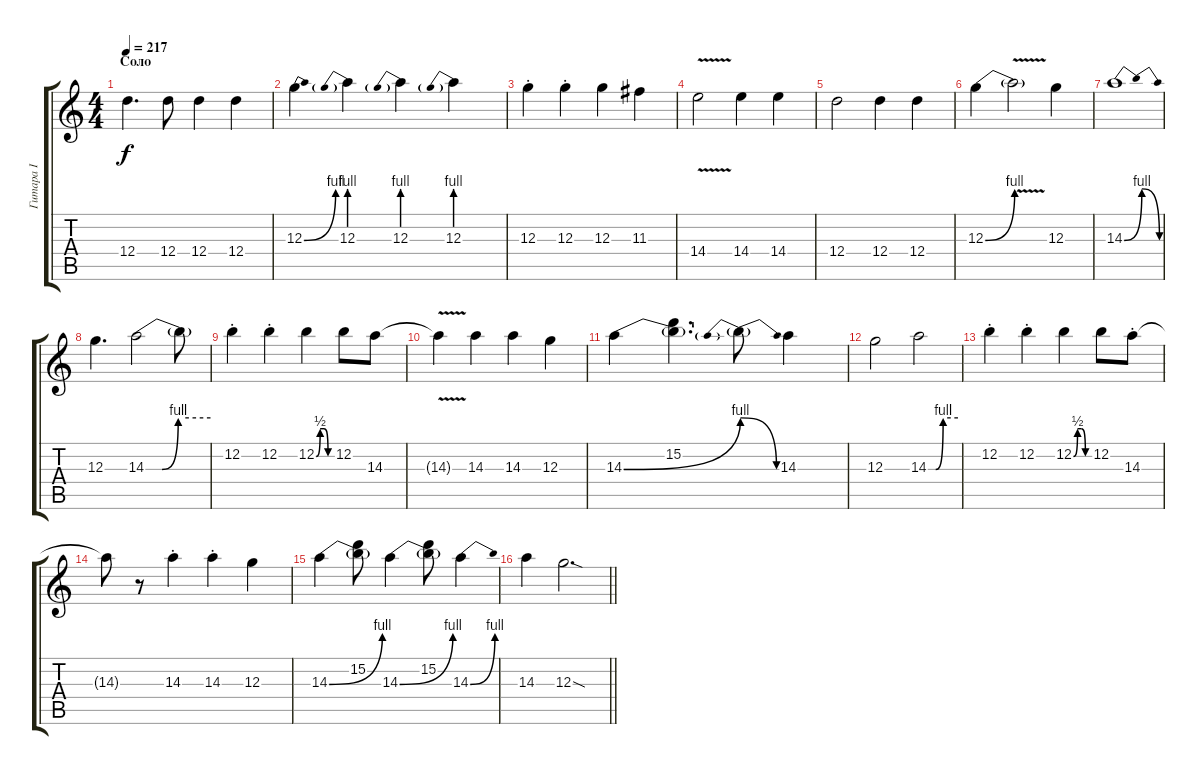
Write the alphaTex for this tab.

\track ("Гитара I" "Гитара I") {instrument distortionguitar}
\staff {score tabs}
\tuning (E4 B3 G3 D3 A2 E2) {hide}
\ts (4 4)
\section ("" "Соло")
\tempo 217
\clef g2
\ks c
12.4.4{d dy f} 12.4.8 12.4.4 12.4.4 |
12.3{be (bend 0 0 60 4)}.4 12.3{be (prebend 0 4 60 4)}.4 12.3{be (prebend 0 4 60 4)}.4 12.3{be (prebend 0 4 60 4)}.4 |
12.3{st}.4 12.3{st}.4 12.3.4 11.3.4 |
14.4{v}.2 14.4.4 14.4.4 |
12.4.2 12.4.4 12.4.4 |
12.3{be (bend 0 0 60 4)}.4 12.3{v t}.2 12.3.4 |
14.3{be (bendrelease 0 0 30 4 40 4 60 0)}.1 |
12.3.4{d} 14.3{be (custom 0 0 15 0 30 4 60 4)}.2 14.3{t}.8 |
12.2{st}.4 12.2{st}.4 12.2{be (custom 0 0 15 2 30 2 45 0 60 0)}.4 12.2.8 14.3.8 |
14.3{v t}.4 14.3.4 14.3.4 12.3.4 |
14.3{be (bend 0 0 60 4)}.4 (15.2 14.3{t}).4{d} 14.3{be (prebendrelease 0 4 60 0) t}.8 14.3.4 |
12.3.2 14.3{be (custom 0 0 15 0 30 4 60 4)}.2 |
12.2{st}.4 12.2{st}.4 12.2{be (custom 0 0 15 2 30 2 45 0 60 0)}.4 12.2.8 14.3{st}.8 |
14.3{t}.8 r.8 14.3{st}.4 14.3{st}.4 12.3.4 |
14.3{be (bend 0 0 60 4)}.4 (15.2 14.3{t}).8 14.3{be (bend 0 0 60 4)}.4 (15.2 14.3{t}).8 14.3{be (bend 0 0 60 4)}.4 |
\barLineRight lightlight
14.3.4 12.3{sod}.2{d}
